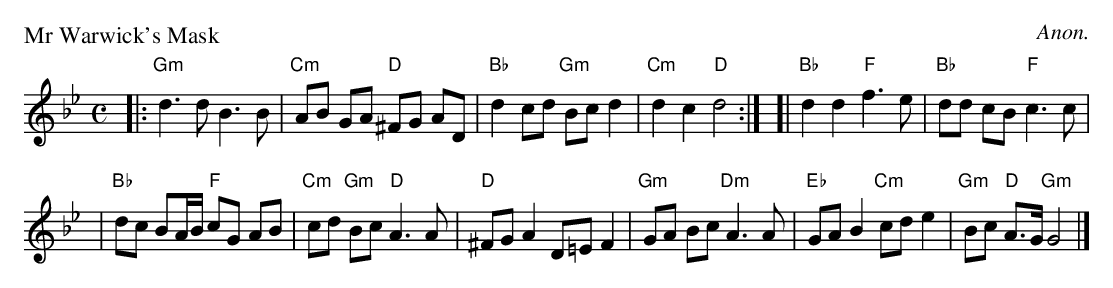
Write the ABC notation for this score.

X:1
P: Mr Warwick's Mask
C: Anon.
M: C
L: 1/8
K: Gm
|:"Gm"d3 d B3 B | "Cm"AB GA "D"^FG AD \
| "Bb"d2 cd "Gm"Bc d2 | "Cm"d2 c2 "D"d4 :| \
[|"Bb"d2 d2 "F"f3 e | "Bb"dd cB "F"c3 c |
| "Bb"dc BA/B/ "F"cG AB | "Cm"cd "Gm"Bc "D"A3 A \
| "D"^FG A2 D=E F2 | "Gm"GA Bc "Dm"A3 A \
| "Eb"GA B2 "Cm"cd e2 | "Gm"Bc "D"A>G "Gm"G4 |]
